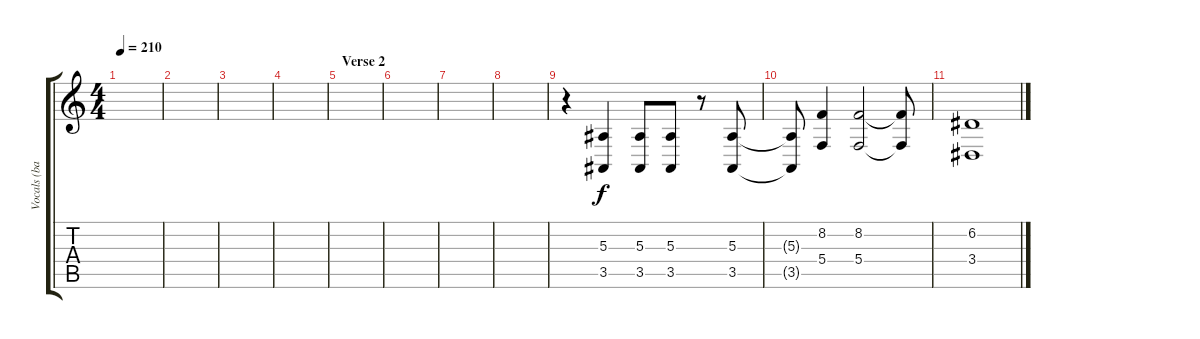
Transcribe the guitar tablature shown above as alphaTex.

\track ("Vocals (back-up)" "Vocals (ba") {instrument stringensemble1}
\staff {score tabs}
\tuning (D4 A3 F3 C3 G2 C2) {hide}
\ts (4 4)
\tempo 210
\clef g2
\ks c
|
|
|
|
\section ("" "Verse 2")
|
|
|
|
r.4 (5.3 3.5).4 (5.3 3.5).8 (5.3 3.5).8 r.8 (5.3 3.5).8 |
(5.3{t} 3.5{t}).8 (8.2 5.4).4 (8.2 5.4).2 (8.2{t} 5.4{t}).8 |
(6.2 3.4).1
